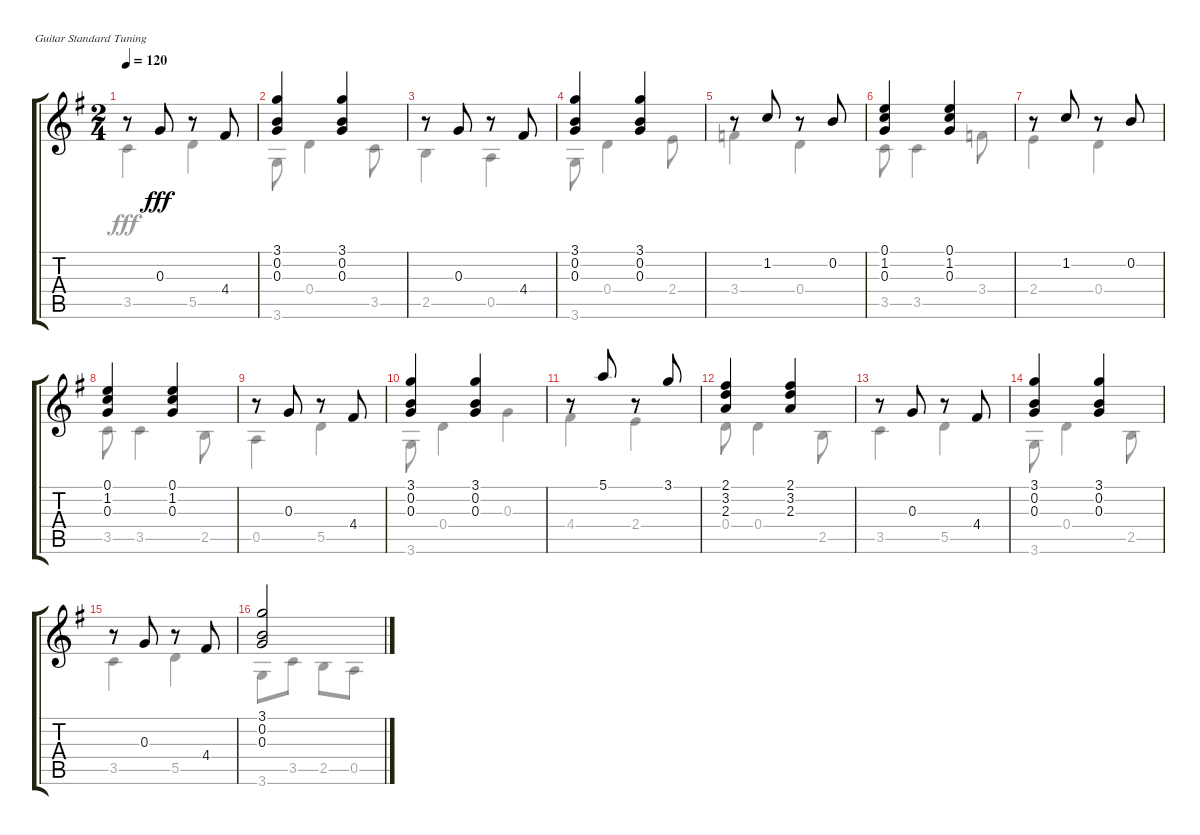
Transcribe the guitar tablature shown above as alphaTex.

\bracketExtendMode groupsimilarinstruments
\firstSystemTrackNameOrientation horizontal
\otherSystemsTrackNameOrientation horizontal
\track "" {instrument acousticguitarnylon}
\staff {score tabs}
\tuning (E4 B3 G3 D3 A2 E2)
\voice
\ts (2 4)
\tempo 120
\clef g2
\ks g
r.8{dy fff} 0.3.8 r.8 4.4.8 |
(3.1 0.2 0.3).4 (3.1 0.2 0.3).4 |
r.8 0.3.8 r.8 4.4.8 |
(3.1 0.2 0.3).4 (3.1 0.2 0.3).4 |
r.8 1.2.8 r.8 0.2.8 |
(0.1 1.2 0.3).4 (0.1 1.2 0.3).4 |
r.8 1.2.8 r.8 0.2.8 |
(0.1 1.2 0.3).4 (0.1 1.2 0.3).4 |
r.8 0.3.8 r.8 4.4.8 |
(3.1 0.2 0.3).4 (3.1 0.2 0.3).4 |
r.8 5.1.8 r.8 3.1.8 |
(2.1 3.2 2.3).4 (2.1 3.2 2.3).4 |
r.8 0.3.8 r.8 4.4.8 |
(3.1 0.2 0.3).4 (3.1 0.2 0.3).4 |
r.8 0.3.8 r.8 4.4.8 |
(3.1 0.2 0.3).2
\voice
\clef g2
\ottava regular
\simile none
\ks g
3.5.4{dy fff} 5.5.4 |
3.6.8 0.4.4 3.5.8 |
2.5.4 0.5.4 |
3.6.8 0.4.4 2.4.8 |
3.4.4 0.4.4 |
3.5.8 3.5.4 3.4.8 |
2.4.4 0.4.4 |
3.5.8 3.5.4 2.5.8 |
0.5.4 5.5.4 |
3.6.8 0.4.4 0.3.4 |
4.4.4 2.4.4 |
0.4.8 0.4.4 2.5.8 |
3.5.4 5.5.4 |
3.6.8 0.4.4 2.5.8 |
3.5.4 5.5.4 |
3.6.8 3.5.8 2.5.8 0.5.8
